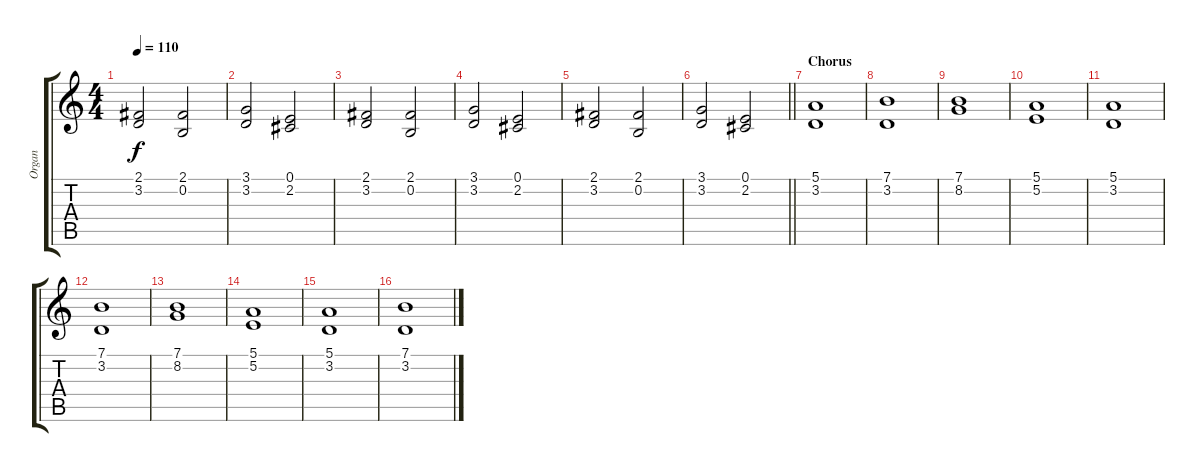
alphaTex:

\track ("Organ" "Organ") {instrument drawbarorgan}
\staff {score tabs}
\tuning (E4 B3 G3 D3 A2 E2) {hide}
\ts (4 4)
\tempo 110
\clef g2
\ks c
(2.1 3.2).2{dy f} (2.1 0.2).2 |
(3.1 3.2).2 (0.1 2.2).2 |
(2.1 3.2).2 (2.1 0.2).2 |
(3.1 3.2).2 (0.1 2.2).2 |
(2.1 3.2).2 (2.1 0.2).2 |
\barLineRight lightlight
(3.1 3.2).2 (0.1 2.2).2 |
\section ("" "Chorus")
(5.1 3.2).1 |
(7.1 3.2).1 |
(7.1 8.2).1 |
(5.1 5.2).1 |
(5.1 3.2).1 |
(7.1 3.2).1 |
(7.1 8.2).1 |
(5.1 5.2).1 |
(5.1 3.2).1 |
(7.1 3.2).1
